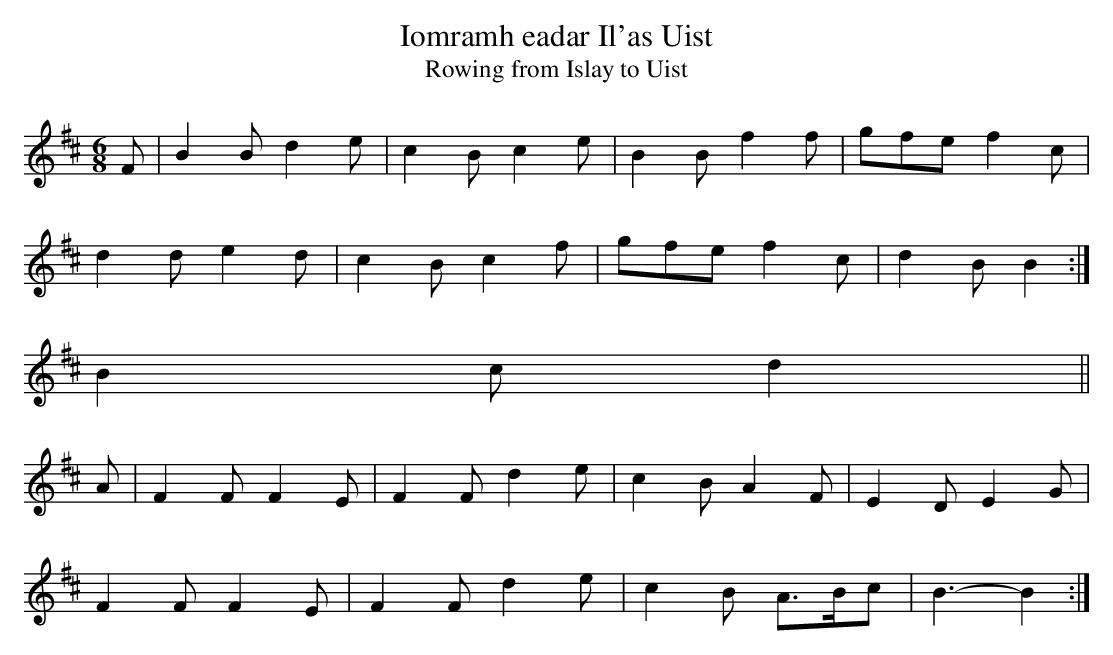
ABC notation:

X:1
T:Iomramh eadar Il'as Uist
T:Rowing from Islay to Uist
L:1/8
M:6/8
K:Bm
F | B2 B d2 e | c2 B c2 e | B2 B f2 f | gfe f2 c |
    d2 d e2 d | c2 B c2 f | gfe  f2 c | 1 d2 B B2 :|
                                        2 B2 c d2 ||
A | F2 F F2 E | F2 F d2 e | c2 B A2 F | E2 D E2 G |
    F2 F F2 E | F2 F d2 e | c2 B A>Bc | B3-  B2  :|]
